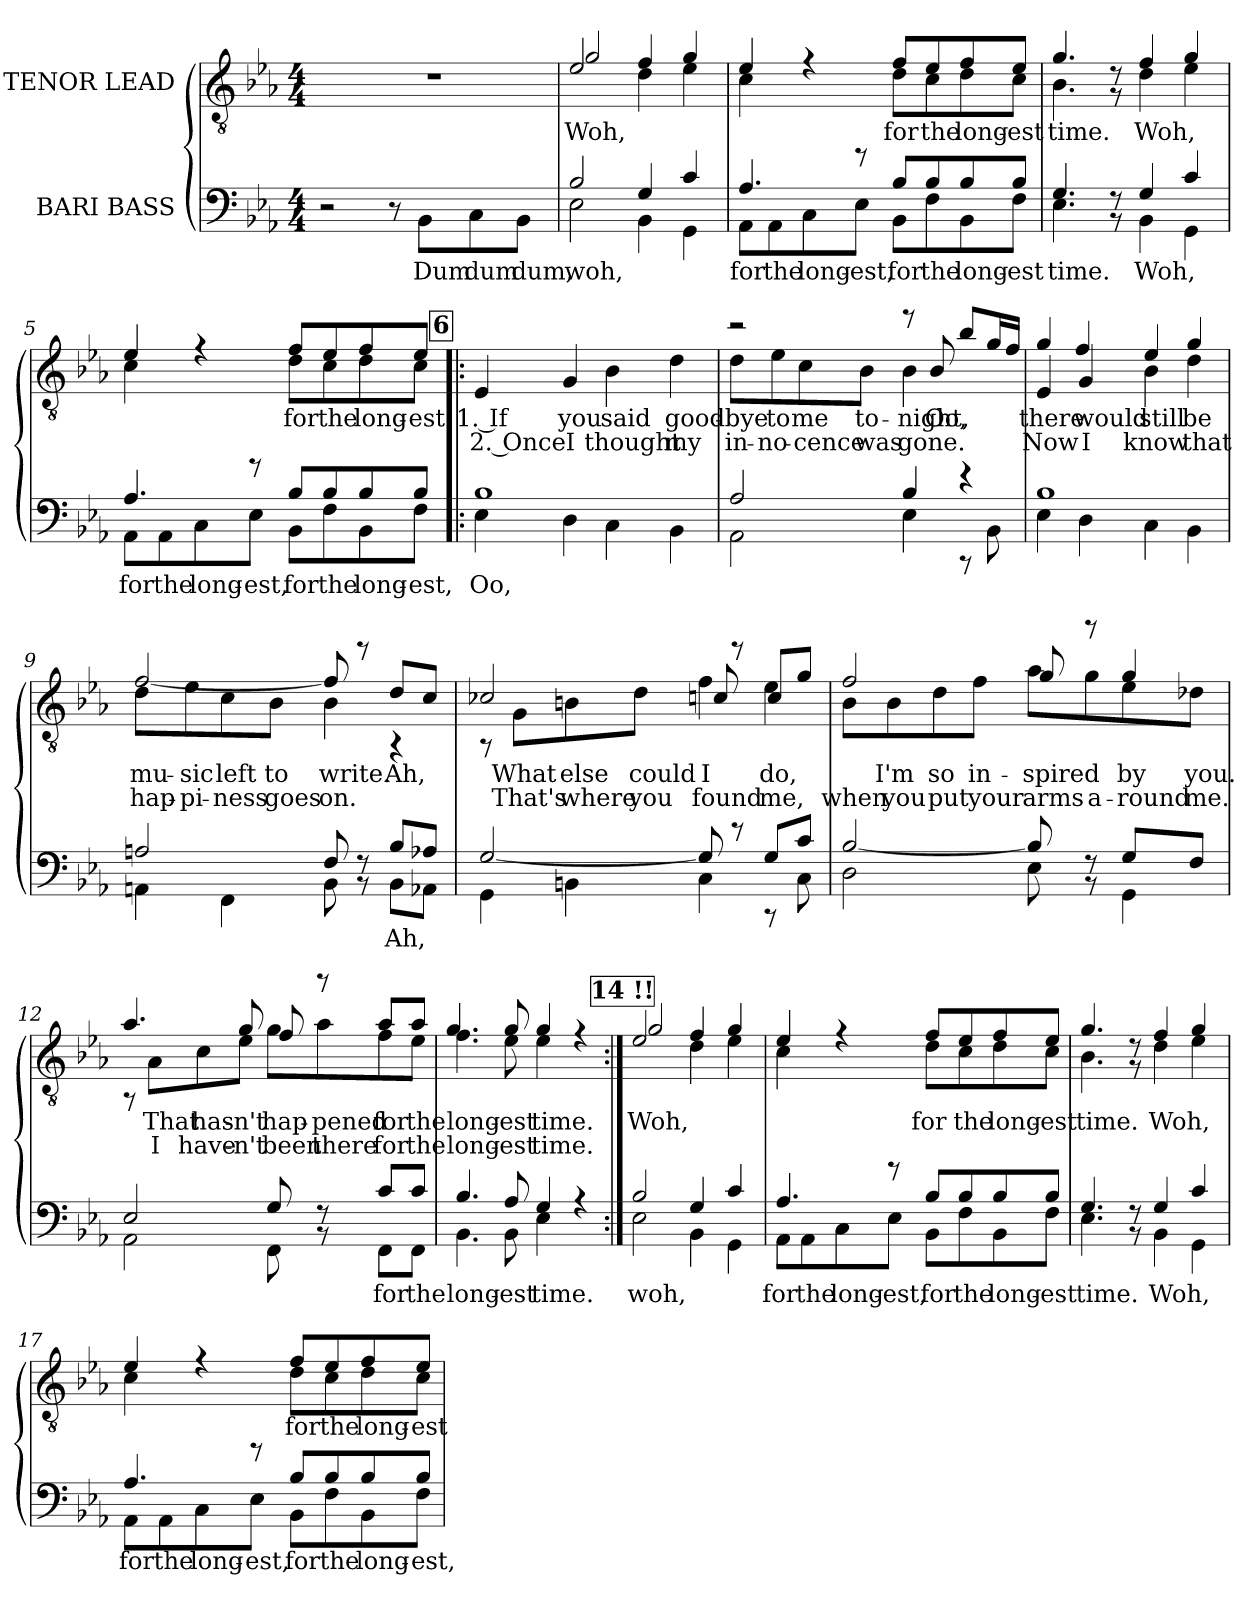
**kern	**text	**kern	**text	**text
*part2	*part2	*part1	*part1	*part1
*staff2	*staff2	*staff1	*staff1	*staff1
*I"BARI BASS	*	*I"TENOR LEAD	*	*
*clefF4	*	*clefGv2	*	*
*k[b-e-a-]	*	*k[b-e-a-]	*	*
*M4/4	*	*M4/4	*	*
*MM88	*	*MM88	*	*
=1	=1	=1	=1	=1
2r	.	1r	.	.
8r	.	.	.	.
!	!LO:LY:b	!	!	!
8BB-\L	Dum	.	.	.
!	!LO:LY:b	!	!	!
8C\	dum	.	.	.
!	!LO:LY:b	!	!	!
8BB-\J	dum,	.	.	.
=2	=2	=2	=2	=2
!	!	!LO:TX:a:t=Opt. finger snaps (&'s of every beat)	!	!
!	!LO:LY:b	!	!LO:LY:b	!
*^	*	*^	*	*
2E-\	2B-/	woh,	2e-/	2g/	Woh,	.
4BB-\	4G/	.	4d\	4f/	.	.
4GG\	4c/	.	4e-\	4g/	.	.
=3	=3	=3	=3	=3	=3	=3
!	!	!LO:LY:b	!	!	!	!
8AA-\L	4.A-/	for	4c\	4e-/	.	.
!	!	!LO:LY:b	!	!	!	!
8AA-\	.	the	.	.	.	.
!	!	!LO:LY:b	!	!	!	!
8C\	.	long-	4ryy	4rf	.	.
!	!	!LO:LY:b	!	!	!	!
8E-\J	8rg	-est,	.	.	.	.
!	!	!LO:LY:b	!	!	!LO:LY:b	!
8BB-\L	8B-/L	for	8d\L	8f/L	for	.
!	!	!LO:LY:b	!	!	!LO:LY:b	!
8F\	8B-/	the	8c\	8e-/	the	.
!	!	!LO:LY:b	!	!	!LO:LY:b	!
8BB-\	8B-/	long-	8d\	8f/	long-	.
!	!	!LO:LY:b	!	!	!LO:LY:b	!
8F\J	8B-/J	-est	8c\J	8e-/J	-est	.
!!LO:LB:g=z	!!
=4	=4	=4	=4	=4	=4	=4
!	!	!LO:LY:b	!	!	!LO:LY:b	!
4.E-\	4.G/	time.	4.B-\	4.g/	time.	.
8r	8r	.	8r	8r	.	.
!	!	!LO:LY:b	!	!	!LO:LY:b	!
4BB-\	4G/	Woh,	4d\	4f/	Woh,	.
4GG\	4c/	.	4e-\	4g/	.	.
=5	=5	=5	=5	=5	=5	=5
!	!	!LO:LY:b	!	!	!	!
8AA-\L	4.A-/	for	4c\	4e-/	.	.
!	!	!LO:LY:b	!	!	!	!
8AA-\	.	the	.	.	.	.
!	!	!LO:LY:b	!	!	!	!
8C\	.	long-	4ryy	4rf	.	.
!	!	!LO:LY:b	!	!	!	!
8E-\J	8rg	-est,	.	.	.	.
!	!	!LO:LY:b	!	!	!LO:LY:b	!
8BB-\L	8B-/L	for	8d\L	8f/L	for	.
!	!	!LO:LY:b	!	!	!LO:LY:b	!
8F\	8B-/	the	8c\	8e-/	the	.
!	!	!LO:LY:b	!	!	!LO:LY:b	!
8BB-\	8B-/	long-	8d\	8f/	long-	.
!	!	!LO:LY:b	!	!	!LO:LY:b	!
8F\J	8B-/J	-est,	8c\J	8e-/J	-est	.
!!LO:REH:place=s1:a:B:fs=14:t=6
=6!|:	=6!|:	=6!|:	=6!|:	=6!|:	=6!|:	=6!|:
!	!	!LO:LY:b	!	!	!LO:LY:b	!LO:LY:b
*	*	*	*v	*v	*	*
4E-\	1B-	Oo,	4E-	1. If	2. Once
!	!	!	!	!LO:LY:b	!LO:LY:b
4D\	.	.	4G	you	I
!	!	!	!	!LO:LY:b	!LO:LY:b
4C\	.	.	4B-\	said	thought
!	!	!	!	!LO:LY:b	!LO:LY:b
4BB-\	.	.	4d\	good-	my
!!LO:LB:g=z
=7	=7	=7	=7	=7	=7
!	!	!	!	!LO:LY:b	!LO:LY:b
*	*	*	*^	*	*
2AA-\	2A-/	.	8d\L	2rcc	-bye	in-
!	!	!	!	!	!LO:LY:b	!LO:LY:b
.	.	.	8e-\	.	to	-no-
!	!	!	!	!	!LO:LY:b	!LO:LY:b
.	.	.	8c\	.	me	-cence
!	!	!	!	!	!LO:LY:b	!LO:LY:b
.	.	.	8B-\J	.	to-	was
!	!	!	!	!	!LO:LY:b	!LO:LY:b
4E-\	4B-/	.	4B-\	8ree	-night,	gone.
!	!	!	!	!	!LO:LY:b	!
.	.	.	.	8B-/	Oo,	.
8rCC	4re	.	4ryy	8b-/L	.	.
8BB-\	.	.	.	16g/L	.	.
.	.	.	.	16f/JJ	.	.
=8	=8	=8	=8	=8	=8	=8
!	!	!	!	!	!LO:LY:b	!LO:LY:b
4E-\	1B-	.	4E-	4g/	there	Now
!	!	!	!	!	!LO:LY:b	!LO:LY:b
4D\	.	.	4G	4f/	would	I
!	!	!	!	!	!LO:LY:b	!LO:LY:b
4C\	.	.	4B-\	4e-/	still	know
!	!	!	!	!	!LO:LY:b	!LO:LY:b
4BB-\	.	.	4d\	4g/	be	that
!!LO:PB:g=z	!!
=9	=9	=9	=9	=9	=9	=9
!	!	!	!	!	!LO:LY:b	!LO:LY:b
4AAn\	2An/	.	8d\L	[2f/	mu-	hap-
!	!	!	!	!	!LO:LY:b	!LO:LY:b
.	.	.	8e-\	.	-sic	-pi-
!	!	!	!	!	!LO:LY:b	!LO:LY:b
4FF\	.	.	8c\	.	left	-ness
!	!	!	!	!	!LO:LY:b	!LO:LY:b
.	.	.	8B-\J	.	to	goes
!	!	!	!	!	!LO:LY:b	!LO:LY:b
8BB-\	8F/	.	4B-\	8f/]	write.	on.
8r	8r	.	.	8ree	.	.
!	!	!LO:LY:b	!	!	!LO:LY:b	!
8BB-\L	8B-/L	Ah,	4rAA	8d/L	Ah,	.
8AA-X\J	8A-X/J	.	.	8c/J	.	.
=10	=10	=10	=10	=10	=10	=10
4GG\	[2G/	.	8rAA	2c-X/	.	.
!	!	!	!	!	!LO:LY:b	!LO:LY:b
.	.	.	8G\L	.	What	That's
!	!	!	!	!	!LO:LY:b	!LO:LY:b
4BBn\	.	.	8Bn\	.	else	where
!	!	!	!	!	!LO:LY:b	!LO:LY:b
.	.	.	8d\J	.	could	you
!	!	!	!	!	!LO:LY:b	!LO:LY:b
4C\	8G/]	.	4f\	8cn/	I	found
.	8re	.	.	8ree	.	.
!	!	!	!	!	!LO:LY:b	!LO:LY:b
8rCC	8G/L	.	4e-\	8c/L	do,	me,
8C\	8c/J	.	.	8g/J	.	.
!!LO:LB:g=z	!!
=11	=11	=11	=11	=11	=11	=11
!	!	!	!	!	!	!LO:LY:b
2D\	[2B-/	.	8B-\L	2f/	.	when
!	!	!	!	!	!LO:LY:b	!LO:LY:b
.	.	.	8B-\	.	I'm	you
!	!	!	!	!	!LO:LY:b	!LO:LY:b
.	.	.	8d\	.	so	put
!	!	!	!	!	!LO:LY:b	!LO:LY:b
.	.	.	8f\J	.	in-	your
!	!	!	!	!	!LO:LY:b	!LO:LY:b
8E-\	8B-/]	.	8a-\L	8g/	-spired	arms
!	!	!	!	!	!	!LO:LY:b
8r	8r	.	8g\	8rbb	.	a-
!	!	!	!	!	!LO:LY:b	!LO:LY:b
4GG\	8G/L	.	8e-\	4g/	by	-round
!	!	!	!	!	!LO:LY:b	!LO:LY:b
.	8F/J	.	8d-X\J	.	you.	me.
=12	=12	=12	=12	=12	=12	=12
2AA-\	2E-/	.	8rAA	4.a-/	.	.
!	!	!	!	!	!LO:LY:b	!LO:LY:b
.	.	.	8A-\L	.	That	I
!	!	!	!	!	!LO:LY:b	!LO:LY:b
.	.	.	8c\	.	has-	have-
!	!	!	!	!	!LO:LY:b	!LO:LY:b
.	.	.	8e-\J	8g/	-n't	-n't
!	!	!	!	!	!LO:LY:b	!LO:LY:b
8FF\	8G/	.	8g\L	8f/	hap-	been
!	!	!	!	!	!LO:LY:b	!LO:LY:b
8r	8r	.	8a-\	8rbb	-pened	there
!	!	!LO:LY:b	!	!	!LO:LY:b	!LO:LY:b
8FF\L	8c/L	for	8f\	8a-/L	for	for
!	!	!LO:LY:b	!	!	!LO:LY:b	!LO:LY:b
8FF\J	8c/J	the	8e-\J	8a-/J	the	the
!!LO:LB:g=z	!!
=13	=13	=13	=13	=13	=13	=13
!	!	!LO:LY:b	!	!	!LO:LY:b	!LO:LY:b
4.BB-\	4.B-/	long-	4.f\	4.g/	long-	long-
!	!	!LO:LY:b	!	!	!LO:LY:b	!LO:LY:b
8BB-\	8A-/	-est	8e-\	8g/	-est	-est
!	!	!LO:LY:b	!	!	!LO:LY:b	!LO:LY:b
4E-\	4G/	time.	4e-\	4g/	time.	time.
4ryy	4rA	.	4ryy	4rf	.	.
!!LO:REH:place=s1:a:B:fs=14:t=14	!!
=14:|!	=14:|!	=14:|!	=14:|!	=14:|!	=14:|!	=14:|!
!	!	!LO:LY:b	!	!	!LO:LY:b	!
2E-\	2B-/	woh,	2e-/	2g/	Woh,	.
4BB-\	4G/	.	4d\	4f/	.	.
4GG\	4c/	.	4e-\	4g/	.	.
=15	=15	=15	=15	=15	=15	=15
!	!	!LO:LY:b	!	!	!	!
8AA-\L	4.A-/	for	4c\	4e-/	.	.
!	!	!LO:LY:b	!	!	!	!
8AA-\	.	the	.	.	.	.
!	!	!LO:LY:b	!	!	!	!
8C\	.	long-	4ryy	4rf	.	.
!	!	!LO:LY:b	!	!	!	!
8E-\J	8rg	-est,	.	.	.	.
!	!	!LO:LY:b	!	!	!LO:LY:b	!
8BB-\L	8B-/L	for	8d\L	8f/L	for	.
!	!	!LO:LY:b	!	!	!LO:LY:b	!
8F\	8B-/	the	8c\	8e-/	the	.
!	!	!LO:LY:b	!	!	!LO:LY:b	!
8BB-\	8B-/	long-	8d\	8f/	long-	.
!	!	!LO:LY:b	!	!	!LO:LY:b	!
8F\J	8B-/J	-est	8c\J	8e-/J	-est	.
=16	=16	=16	=16	=16	=16	=16
!	!	!LO:LY:b	!	!	!LO:LY:b	!
4.E-\	4.G/	time.	4.B-\	4.g/	time.	.
8r	8r	.	8r	8r	.	.
!	!	!LO:LY:b	!	!	!LO:LY:b	!
4BB-\	4G/	Woh,	4d\	4f/	Woh,	.
4GG\	4c/	.	4e-\	4g/	.	.
!!LO:LB:g=z	!!
=17	=17	=17	=17	=17	=17	=17
!	!	!LO:LY:b	!	!	!	!
8AA-\L	4.A-/	for	4c\	4e-/	.	.
!	!	!LO:LY:b	!	!	!	!
8AA-\	.	the	.	.	.	.
!	!	!LO:LY:b	!	!	!	!
8C\	.	long-	4ryy	4rf	.	.
!	!	!LO:LY:b	!	!	!	!
8E-\J	8rg	-est,	.	.	.	.
!	!	!LO:LY:b	!	!	!LO:LY:b	!
8BB-\L	8B-/L	for	8d\L	8f/L	for	.
!	!	!LO:LY:b	!	!	!LO:LY:b	!
8F\	8B-/	the	8c\	8e-/	the	.
!	!	!LO:LY:b	!	!	!LO:LY:b	!
8BB-\	8B-/	long-	8d\	8f/	long-	.
!	!	!LO:LY:b	!	!	!LO:LY:b	!
8F\J	8B-/J	-est,	8c\J	8e-/J	-est	.
*v	*v	*	*	*	*	*
*	*	*v	*v	*	*
=	=	=	=	=
*-	*-	*-	*-	*-
